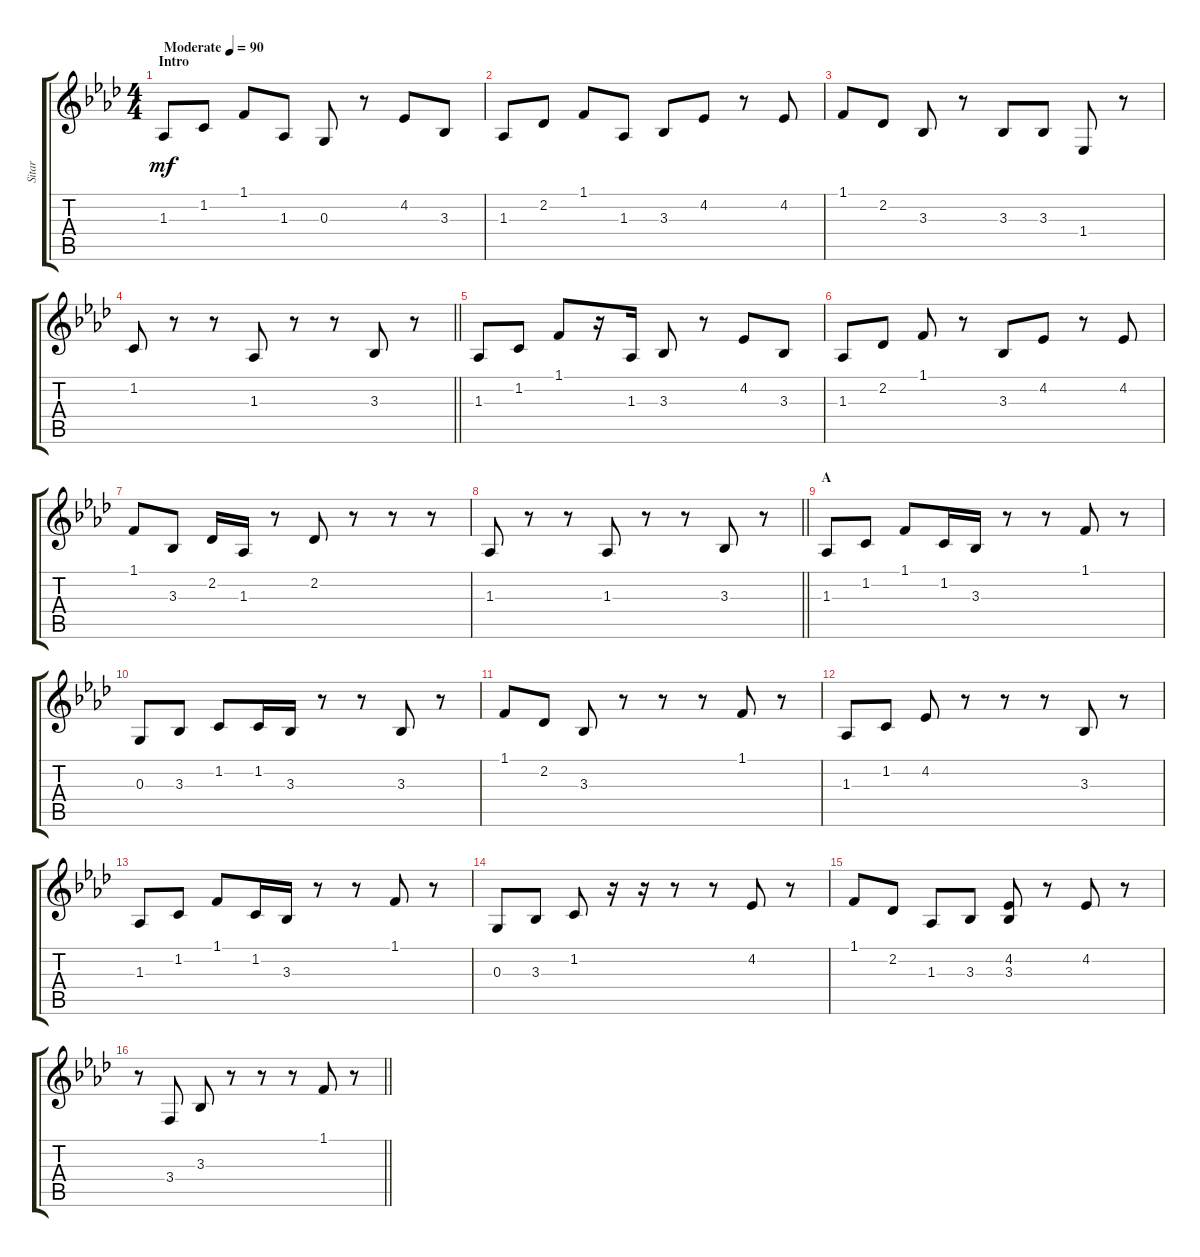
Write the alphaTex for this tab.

\track ("Sitar" "Sitar") {instrument sitar}
\staff {score tabs}
\tuning (E4 B3 G3 D3 A2 E2) {hide}
\ts (4 4)
\section ("" "Intro")
\tempo (90 "Moderate")
\clef g2
\ks ab
1.3.8{dy mf instrument sitar} 1.2.8 1.1.8 1.3.8 0.3.8 r.8 4.2.8 3.3.8 |
1.3.8 2.2.8 1.1.8 1.3.8 3.3.8 4.2.8 r.8 4.2.8 |
1.1.8 2.2.8 3.3.8 r.8 3.3.8 3.3.8 1.4.8 r.8 |
\barLineRight lightlight
1.2.8 r.8 r.8 1.3.8 r.8 r.8 3.3.8 r.8 |
1.3.8 1.2.8 1.1.8 r.16 1.3.16 3.3.8 r.8 4.2.8 3.3.8 |
1.3.8 2.2.8 1.1.8 r.8 3.3.8 4.2.8 r.8 4.2.8 |
1.1.8 3.3.8 2.2.16 1.3.16 r.8 2.2.8 r.8 r.8 r.8 |
\barLineRight lightlight
1.3.8 r.8 r.8 1.3.8 r.8 r.8 3.3.8 r.8 |
\section ("" "A")
1.3.8 1.2.8 1.1.8 1.2.16 3.3.16 r.8 r.8 1.1.8 r.8 |
0.3.8 3.3.8 1.2.8 1.2.16 3.3.16 r.8 r.8 3.3.8 r.8 |
1.1.8 2.2.8 3.3.8 r.8 r.8 r.8 1.1.8 r.8 |
1.3.8 1.2.8 4.2.8 r.8 r.8 r.8 3.3.8 r.8 |
1.3.8 1.2.8 1.1.8 1.2.16 3.3.16 r.8 r.8 1.1.8 r.8 |
0.3.8 3.3.8 1.2.8 r.16 r.16 r.8 r.8 4.2.8 r.8 |
1.1.8 2.2.8 1.3.8 3.3.8 (4.2 3.3).8 r.8 4.2.8 r.8 |
\barLineRight lightlight
r.8 3.4.8 3.3.8 r.8 r.8 r.8 1.1.8 r.8
